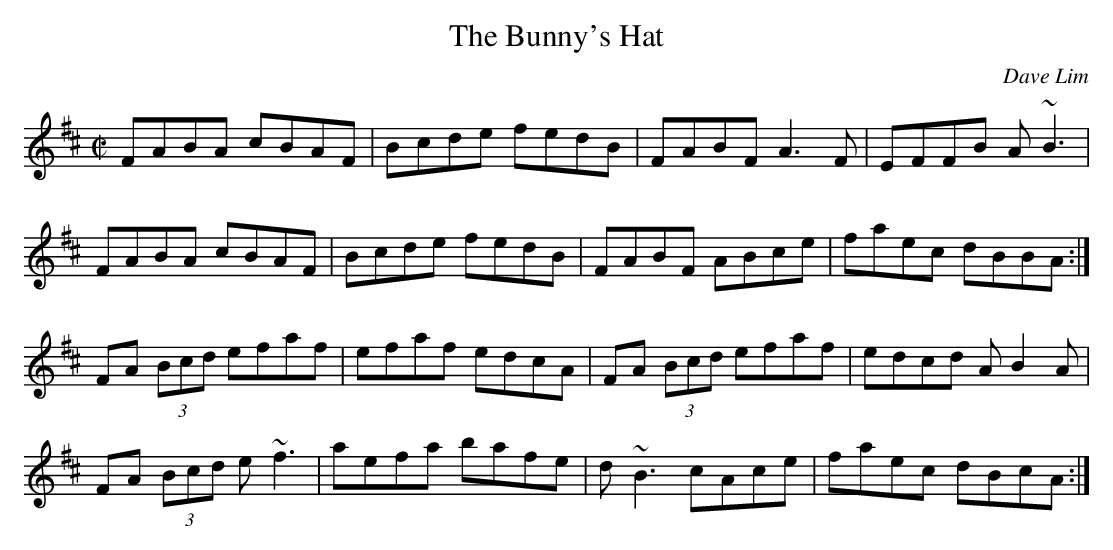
X:1
T:Bunny's Hat, The
M:C|
L:1/8
C:Dave Lim
K:BMin
FABA cBAF|Bcde fedB|FABF A3F|EFFB A~B3|
!FABA cBAF|Bcde fedB|FABF ABce|faec dBBA:|
!FA (3Bcd efaf|efaf edcA|FA (3Bcd efaf|edcd AB2A|
!FA (3Bcd e~f3|aefa bafe|d~B3 cAce|faec dBcA:|
